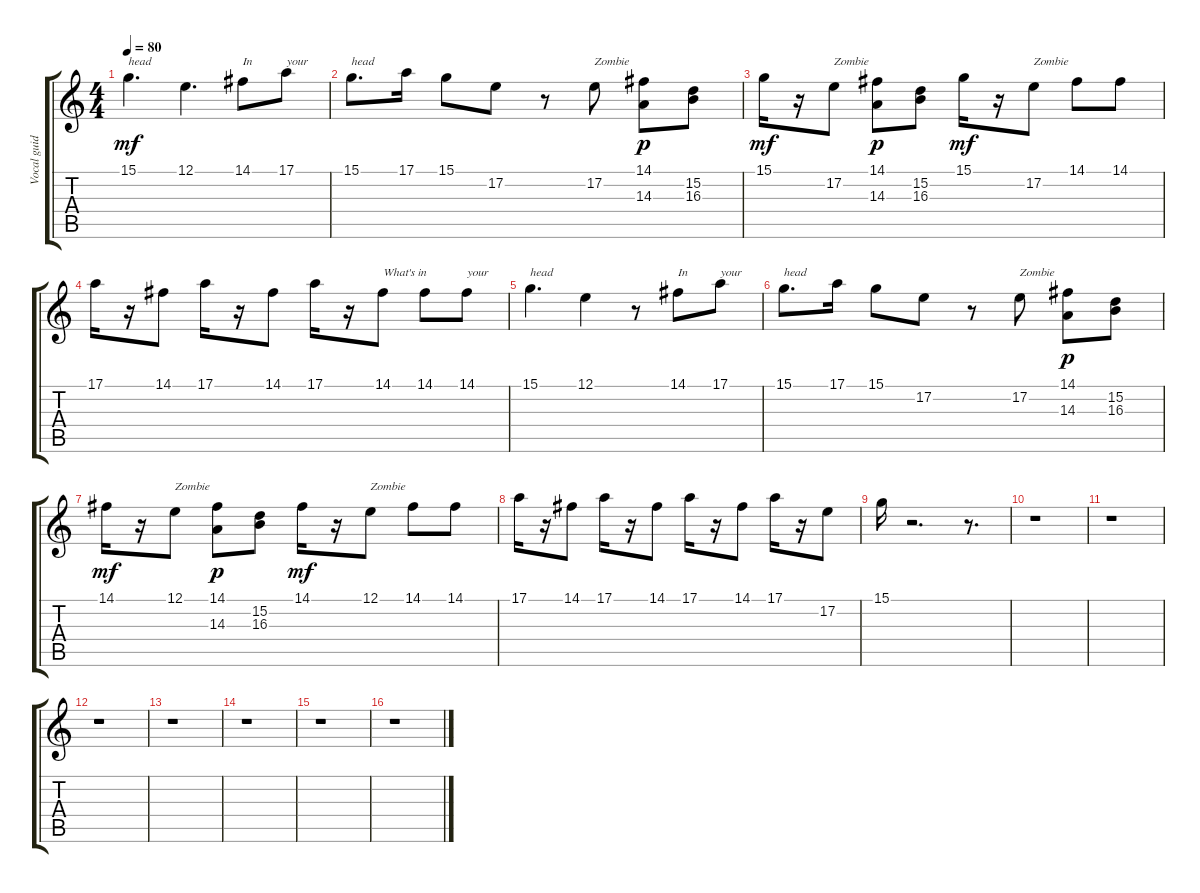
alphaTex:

\track ("Vocal guide" "Vocal guid") {instrument synthvoice}
\staff {score tabs}
\tuning (E4 B3 G3 D3 A2 E2) {hide}
\ts (4 4)
\tempo 80
\clef g2
\ks c
15.1.4{d txt "head" dy mf} 12.1.4{d} 14.1.8{txt "In"} 17.1.8{txt "your"} |
15.1.8{d txt "head"} 17.1.16 15.1.8 17.2.8 r.8 17.2.8{txt "Zombie"} (14.1 14.3).8{dy p} (15.2 16.3).8 |
15.1.16{dy mf} r.16 17.2.8{txt "Zombie"} (14.1 14.3).8{dy p} (15.2 16.3).8 15.1.16{dy mf} r.16 17.2.8{txt "Zombie"} 14.1.8 14.1.8 |
17.1.16 r.16 14.1.8 17.1.16 r.16 14.1.8 17.1.16 r.16 14.1.8{txt "What's in"} 14.1.8 14.1.8{txt "your"} |
15.1.4{d txt "head"} 12.1.4 r.8 14.1.8{txt "In"} 17.1.8{txt "your"} |
15.1.8{d txt "head"} 17.1.16 15.1.8 17.2.8 r.8 17.2.8{txt "Zombie"} (14.1 14.3).8{dy p} (15.2 16.3).8 |
14.1.16{dy mf} r.16 12.1.8{txt "Zombie"} (14.1 14.3).8{dy p} (15.2 16.3).8 14.1.16{dy mf} r.16 12.1.8{txt "Zombie"} 14.1.8 14.1.8 |
17.1.16 r.16 14.1.8 17.1.16 r.16 14.1.8 17.1.16 r.16 14.1.8 17.1.16 r.16 17.2.8 |
15.1.16 r.2{d} r.8{d} |
r.1 |
r.1 |
r.1 |
r.1 |
r.1 |
r.1 |
r.1
